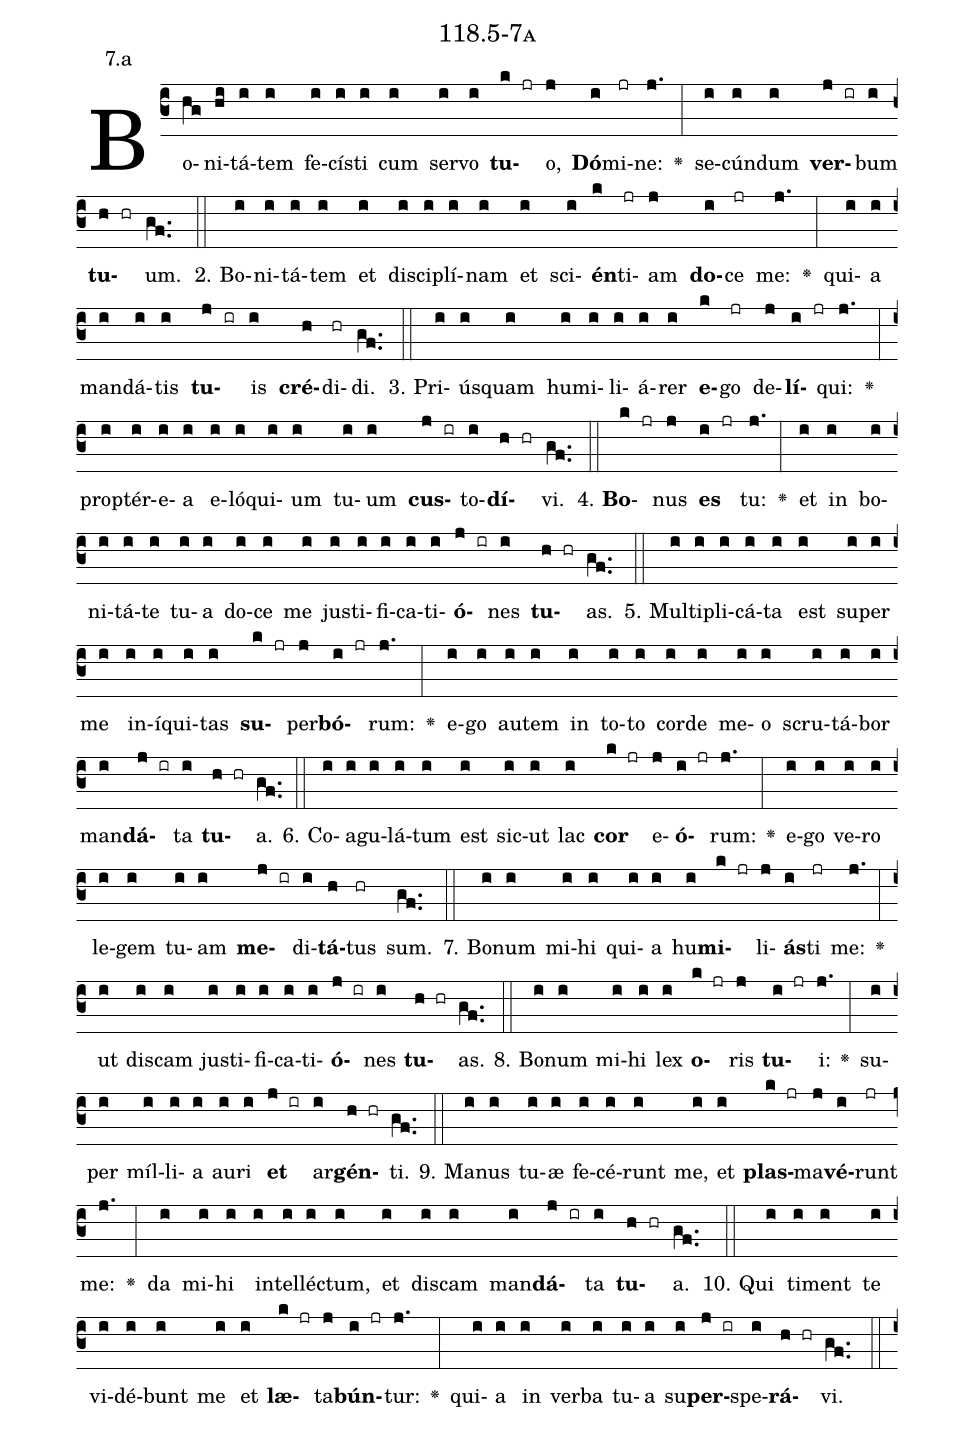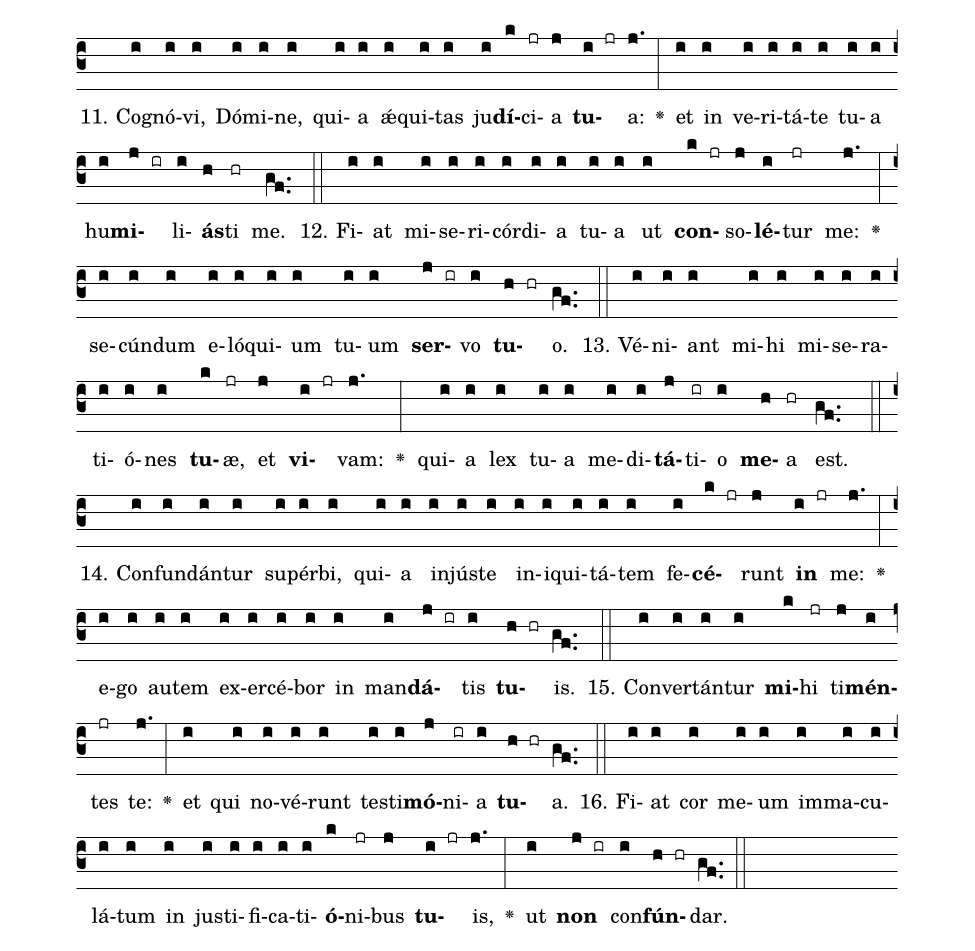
name: 118.5-7a;
annotation: 7.a;
%%
(c3)Bo(hg)ni(hi)tá(i)tem(i) fe(i)cís(i)ti(i) cum(i) ser(i)vo(i) <b>tu</b>(k jr)o,(j) <b>Dó</b>(i)mi(jr)ne:(j.) <v>\greheightstar</v>(:) se(i)cún(i)dum(i) <b>ver</b>(j ir)bum(i) <b>tu</b>(h hr)um.(gf..) (::)
2. Bo(i)ni(i)tá(i)tem(i) et(i) di(i)sci(i)plí(i)nam(i) et(i) sci(i)<b>én</b>(k)ti(jr)am(j) <b>do</b>(i)ce(jr) me:(j.) <v>\greheightstar</v>(:) qui(i)a(i) man(i)dá(i)tis(i) <b>tu</b>(j ir)is(i) <b>cré</b>(h)di(hr)di.(gf..) (::)
3. Pri(i)ús(i)quam(i) hu(i)mi(i)li(i)á(i)rer(i) <b>e</b>(k)go(jr) de(j)<b>lí</b>(i jr)qui:(j.) <v>\greheightstar</v>(:) prop(i)tér(i)e(i)a(i) e(i)ló(i)qui(i)um(i) tu(i)um(i) <b>cus</b>(j ir)to(i)<b>dí</b>(h hr)vi.(gf..) (::)
4. <b>Bo</b>(k jr)nus(j) <b>es</b>(i jr) tu:(j.) <v>\greheightstar</v>(:) et(i) in(i) bo(i)ni(i)tá(i)te(i) tu(i)a(i) do(i)ce(i) me(i) jus(i)ti(i)fi(i)ca(i)ti(i)<b>ó</b>(j ir)nes(i) <b>tu</b>(h hr)as.(gf..) (::)
5. Mul(i)ti(i)pli(i)cá(i)ta(i) est(i) su(i)per(i) me(i) in(i)í(i)qui(i)tas(i) <b>su</b>(k jr)per(j)<b>bó</b>(i jr)rum:(j.) <v>\greheightstar</v>(:) e(i)go(i) au(i)tem(i) in(i) to(i)to(i) cor(i)de(i) me(i)o(i) scru(i)tá(i)bor(i) man(i)<b>dá</b>(j ir)ta(i) <b>tu</b>(h hr)a.(gf..) (::)
6. Co(i)a(i)gu(i)lá(i)tum(i) est(i) sic(i)ut(i) lac(i) <b>cor</b>(k jr) e(j)<b>ó</b>(i jr)rum:(j.) <v>\greheightstar</v>(:) e(i)go(i) ve(i)ro(i) le(i)gem(i) tu(i)am(i) <b>me</b>(j ir)di(i)<b>tá</b>(h)tus(hr) sum.(gf..) (::)
7. Bo(i)num(i) mi(i)hi(i) qui(i)a(i) hu(i)<b>mi</b>(k jr)li(j)<b>ás</b>(i)ti(jr) me:(j.) <v>\greheightstar</v>(:) ut(i) dis(i)cam(i) jus(i)ti(i)fi(i)ca(i)ti(i)<b>ó</b>(j ir)nes(i) <b>tu</b>(h hr)as.(gf..) (::)
8. Bo(i)num(i) mi(i)hi(i) lex(i) <b>o</b>(k jr)ris(j) <b>tu</b>(i jr)i:(j.) <v>\greheightstar</v>(:) su(i)per(i) míl(i)li(i)a(i) au(i)ri(i) <b>et</b>(j ir) ar(i)<b>gén</b>(h hr)ti.(gf..) (::)
9. Ma(i)nus(i) tu(i)æ(i) fe(i)cé(i)runt(i) me,(i) et(i) <b>plas</b>(k jr)ma(j)<b>vé</b>(i)runt(jr) me:(j.) <v>\greheightstar</v>(:) da(i) mi(i)hi(i) in(i)tel(i)léc(i)tum,(i) et(i) dis(i)cam(i) man(i)<b>dá</b>(j ir)ta(i) <b>tu</b>(h hr)a.(gf..) (::)
10. Qui(i) ti(i)ment(i) te(i) vi(i)dé(i)bunt(i) me(i) et(i) <b>læ</b>(k jr)ta(j)<b>bún</b>(i jr)tur:(j.) <v>\greheightstar</v>(:) qui(i)a(i) in(i) ver(i)ba(i) tu(i)a(i) su(i)<b>per</b>(j ir)spe(i)<b>rá</b>(h hr)vi.(gf..) (::)
11. Co(i)gnó(i)vi,(i) Dó(i)mi(i)ne,(i) qui(i)a(i) ǽ(i)qui(i)tas(i) ju(i)<b>dí</b>(k)ci(jr)a(j) <b>tu</b>(i jr)a:(j.) <v>\greheightstar</v>(:) et(i) in(i) ve(i)ri(i)tá(i)te(i) tu(i)a(i) hu(i)<b>mi</b>(j ir)li(i)<b>ás</b>(h)ti(hr) me.(gf..) (::)
12. Fi(i)at(i) mi(i)se(i)ri(i)cór(i)di(i)a(i) tu(i)a(i) ut(i) <b>con</b>(k jr)so(j)<b>lé</b>(i)tur(jr) me:(j.) <v>\greheightstar</v>(:) se(i)cún(i)dum(i) e(i)ló(i)qui(i)um(i) tu(i)um(i) <b>ser</b>(j ir)vo(i) <b>tu</b>(h hr)o.(gf..) (::)
13. Vé(i)ni(i)ant(i) mi(i)hi(i) mi(i)se(i)ra(i)ti(i)ó(i)nes(i) <b>tu</b>(k)æ,(jr) et(j) <b>vi</b>(i jr)vam:(j.) <v>\greheightstar</v>(:) qui(i)a(i) lex(i) tu(i)a(i) me(i)di(i)<b>tá</b>(j)ti(ir)o(i) <b>me</b>(h)a(hr) est.(gf..) (::)
14. Con(i)fun(i)dán(i)tur(i) su(i)pér(i)bi,(i) qui(i)a(i) in(i)jús(i)te(i) in(i)i(i)qui(i)tá(i)tem(i) fe(i)<b>cé</b>(k jr)runt(j) <b>in</b>(i jr) me:(j.) <v>\greheightstar</v>(:) e(i)go(i) au(i)tem(i) ex(i)er(i)cé(i)bor(i) in(i) man(i)<b>dá</b>(j ir)tis(i) <b>tu</b>(h hr)is.(gf..) (::)
15. Con(i)ver(i)tán(i)tur(i) <b>mi</b>(k)hi(jr) ti(j)<b>mén</b>(i)tes(jr) te:(j.) <v>\greheightstar</v>(:) et(i) qui(i) no(i)vé(i)runt(i) tes(i)ti(i)<b>mó</b>(j)ni(ir)a(i) <b>tu</b>(h hr)a.(gf..) (::)
16. Fi(i)at(i) cor(i) me(i)um(i) im(i)ma(i)cu(i)lá(i)tum(i) in(i) jus(i)ti(i)fi(i)ca(i)ti(i)<b>ó</b>(k)ni(jr)bus(j) <b>tu</b>(i jr)is,(j.) <v>\greheightstar</v>(:) ut(i) <b>non</b>(j ir) con(i)<b>fún</b>(h hr)dar.(gf..) (::)
